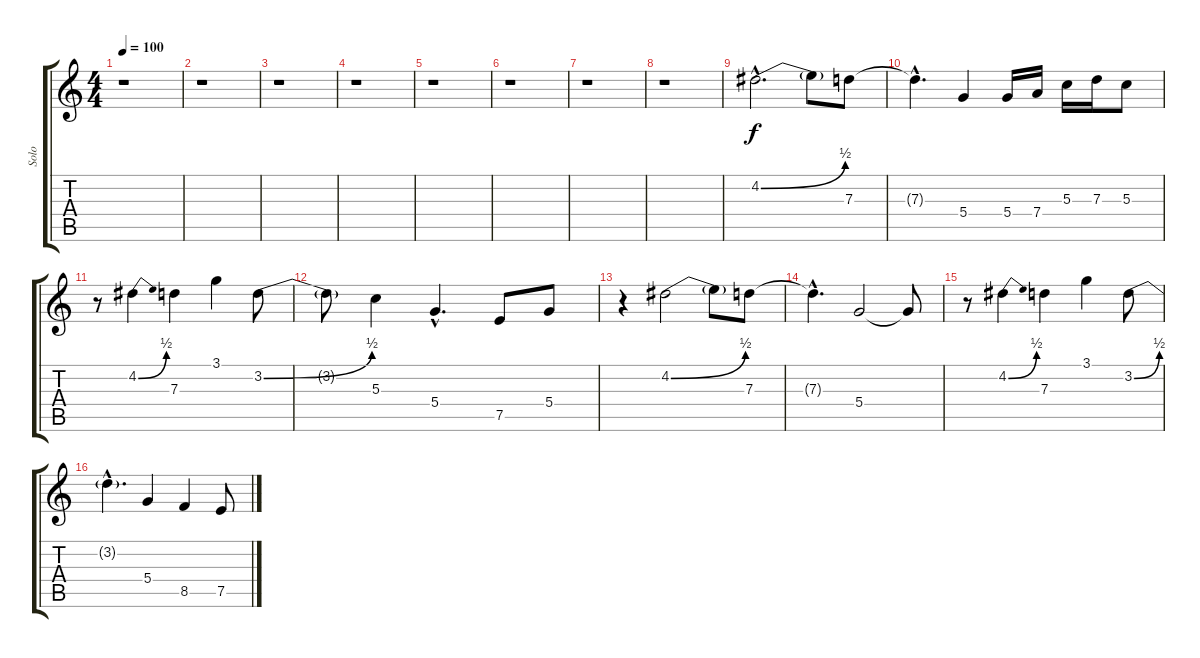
\track ("Solo" "Solo") {instrument distortionguitar}
\staff {score tabs}
\tuning (E4 B3 G3 D3 A2 E2) {hide}
\ts (4 4)
\tempo 100
\clef g2
\ks c
r.1{dy f instrument distortionguitar} |
r.1 |
r.1 |
r.1 |
r.1 |
r.1 |
r.1 |
r.1 |
4.2{be (bend 0 0 60 2) hac}.2{d} 4.2{t}.8 7.3.8 |
7.3{hac t}.4{d} 5.4.4 5.4.16 7.4.16 5.3.16 7.3.16 5.3.8 |
r.8 4.2{be (bend 0 0 60 2)}.4 7.3.4 3.1.4 3.2{be (bend 0 0 60 2)}.8 |
3.2{t}.8 5.3.4 5.4{hac}.4{d} 7.5.8 5.4.8 |
r.4 4.2{be (bend 0 0 60 2)}.2 4.2{t}.8 7.3.8 |
7.3{hac t}.4{d} 5.4.2 5.4{t}.8 |
r.8 4.2{be (bend 0 0 60 2)}.4 7.3.4 3.1.4 3.2{be (bend 0 0 60 2)}.8 |
3.2{hac t}.4{d} 5.4.4 8.5.4 7.5.8
